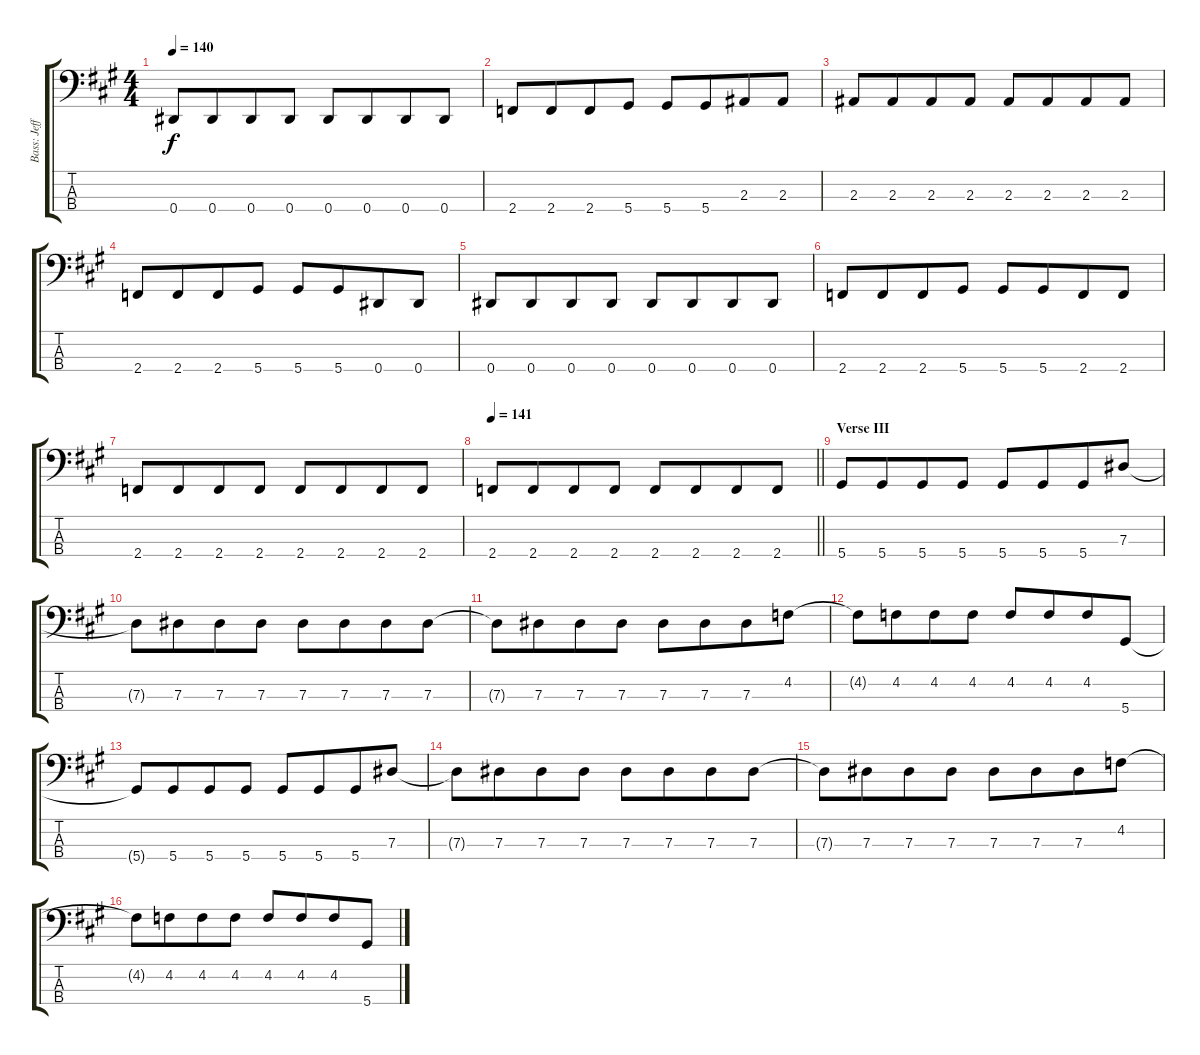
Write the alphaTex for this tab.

\track ("Bass: Jeff" "Bass: Jeff") {instrument electricbassfinger}
\staff {score tabs}
\tuning (Gb2 Db2 Ab1 Eb1) {hide}
\ts (4 4)
\tempo 140
\clef f4
\ks a
0.4.8{dy f} 0.4.8{beam merge} 0.4.8 0.4.8 0.4.8 0.4.8{beam merge} 0.4.8 0.4.8 |
2.4.8 2.4.8{beam merge} 2.4.8 5.4.8 5.4.8 5.4.8{beam merge} 2.3.8 2.3.8 |
2.3.8 2.3.8{beam merge} 2.3.8 2.3.8 2.3.8 2.3.8{beam merge} 2.3.8 2.3.8 |
2.4.8 2.4.8{beam merge} 2.4.8 5.4.8 5.4.8 5.4.8{beam merge} 0.4.8 0.4.8 |
0.4.8 0.4.8{beam merge} 0.4.8 0.4.8 0.4.8 0.4.8{beam merge} 0.4.8 0.4.8 |
2.4.8 2.4.8{beam merge} 2.4.8 5.4.8 5.4.8 5.4.8{beam merge} 2.4.8 2.4.8 |
2.4.8 2.4.8{beam merge} 2.4.8 2.4.8 2.4.8 2.4.8{beam merge} 2.4.8 2.4.8 |
\tempo 141
\barLineRight lightlight
2.4.8 2.4.8{beam merge} 2.4.8 2.4.8 2.4.8 2.4.8{beam merge} 2.4.8 2.4.8 |
\section ("" "Verse III")
5.4.8 5.4.8{beam merge} 5.4.8 5.4.8 5.4.8 5.4.8{beam merge} 5.4.8 7.3.8 |
7.3{t}.8 7.3.8{beam merge} 7.3.8 7.3.8 7.3.8 7.3.8{beam merge} 7.3.8 7.3.8 |
7.3{t}.8 7.3.8{beam merge} 7.3.8 7.3.8 7.3.8 7.3.8{beam merge} 7.3.8 4.2.8 |
4.2{t}.8 4.2.8{beam merge} 4.2.8 4.2.8 4.2.8 4.2.8{beam merge} 4.2.8 5.4.8 |
5.4{t}.8 5.4.8{beam merge} 5.4.8 5.4.8 5.4.8 5.4.8{beam merge} 5.4.8 7.3.8 |
7.3{t}.8 7.3.8{beam merge} 7.3.8 7.3.8 7.3.8 7.3.8{beam merge} 7.3.8 7.3.8 |
7.3{t}.8 7.3.8{beam merge} 7.3.8 7.3.8 7.3.8 7.3.8{beam merge} 7.3.8 4.2.8 |
4.2{t}.8 4.2.8{beam merge} 4.2.8 4.2.8 4.2.8 4.2.8{beam merge} 4.2.8 5.4.8
